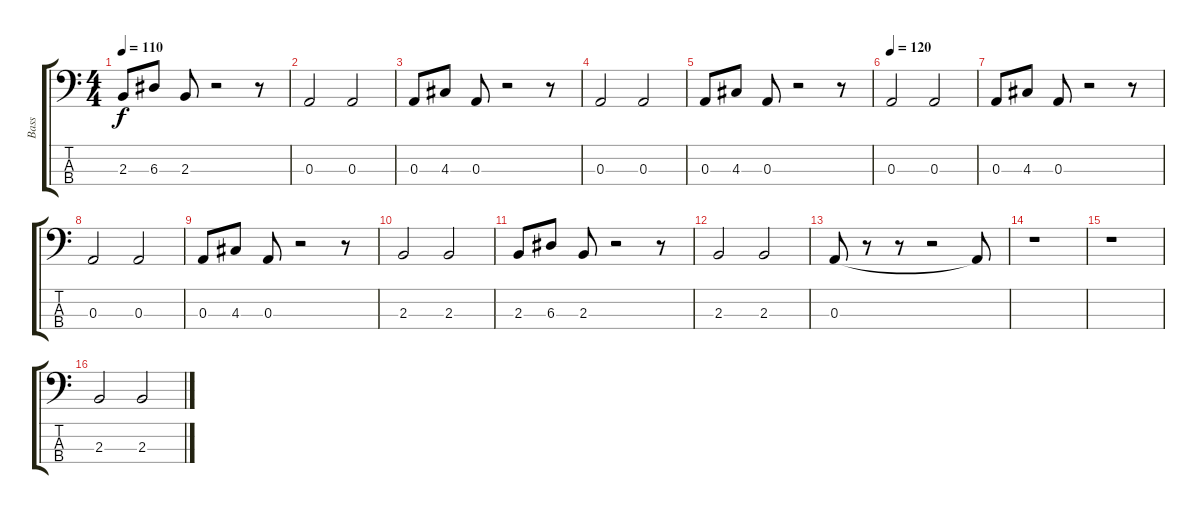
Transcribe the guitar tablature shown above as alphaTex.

\track ("Bass" "Bass") {instrument electricbasspick}
\staff {score tabs}
\tuning (G2 D2 A1 E1) {hide}
\ts (4 4)
\tempo 110
\clef f4
\ks c
2.3.8{dy f} 6.3.8 2.3.8 r.2 r.8 |
0.3.2 0.3.2 |
0.3.8 4.3.8 0.3.8 r.2 r.8 |
0.3.2 0.3.2 |
0.3.8 4.3.8 0.3.8 r.2 r.8 |
\tempo 120
0.3.2 0.3.2 |
0.3.8 4.3.8 0.3.8 r.2 r.8 |
0.3.2 0.3.2 |
0.3.8 4.3.8 0.3.8 r.2 r.8 |
2.3.2 2.3.2 |
2.3.8 6.3.8 2.3.8 r.2 r.8 |
2.3.2 2.3.2 |
0.3.8 r.8 r.8 r.2 0.3{t}.8 |
r.1 |
r.1 |
2.3.2 2.3.2
